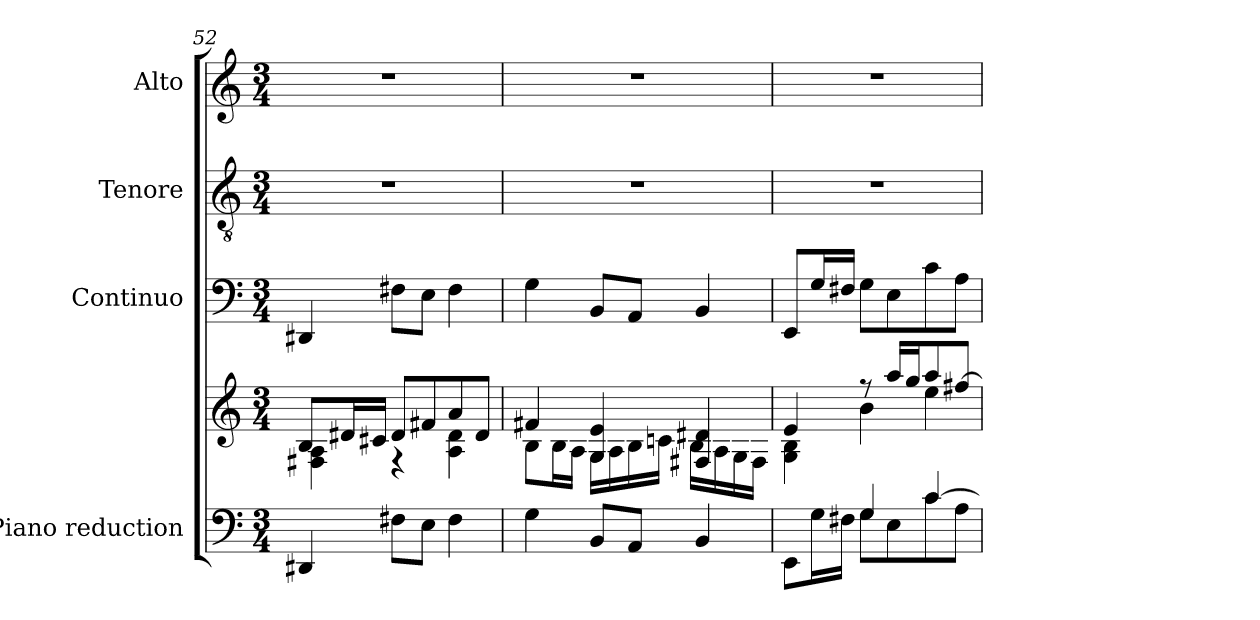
**kern	**kern	**kern	**kern	**kern
*part4	*part4	*part3	*part2	*part1
*staff5	*staff4	*staff3	*staff2	*staff1
*I"Piano reduction	*	*I"Continuo	*I"Tenore	*I"Alto
*I'Pno	*	*	*	*
*clefF4	*clefG2	*clefF4	*clefGv2	*clefG2
*k[]	*k[]	*k[]	*k[]	*k[]
*M3/4	*M3/4	*M3/4	*M3/4	*M3/4
=52	=52	=52	=52	=52
*	*^	*	*	*
4DD#X/	8B/L	4F#X\ 4A\	4DD#X/	2.r	2.r
.	16d#X/L	.	.	.	.
.	16c#X/JJ	.	.	.	.
8F#X\L	8d#/L	4r	8F#X\L	.	.
8E\J	8f#X/	.	8E\J	.	.
4F#\	8a/	4A\ 4d#\	4F#\	.	.
.	8d#/J	.	.	.	.
!!LO:LB:g=z
=53	=53	=53	=53	=53	=53
4G\	4f#X/	8B\L	4G\	2.r	2.r
.	.	16B\L	.	.	.
.	.	16A\JJ	.	.	.
8BB/L	4G/ 4e/	16G\LL	8BB/L	.	.
.	.	16A\	.	.	.
8AA/J	.	16B\	8AA/J	.	.
.	.	16cn\JJ	.	.	.
4BB/	4F#X/ 4d#X/	16B\LL	4BB/	.	.
.	.	16A\	.	.	.
.	.	16G\	.	.	.
.	.	16F#\JJ	.	.	.
=54	=54	=54	=54	=54	=54
*^	*	*	*	*	*
4ryy	8EE\L	4e/	4G\ 4B\	8EE/L	2.r	2.r
.	16G\L	.	.	16G/L	.	.
.	16F#X\JJ	.	.	16F#X/JJ	.	.
4G/	8G\L	8r	4b\	8G\L	.	.
.	8E\	16aa/LL	.	8E\	.	.
.	.	16gg/J	.	.	.	.
[4c/	8c\	8aa/	4ee\	8c\	.	.
.	8A\J	[<8ff#X/J	.	8A\J	.	.
*v	*v	*	*	*	*	*
*	*v	*v	*	*	*
=	=	=	=	=
*-	*-	*-	*-	*-
